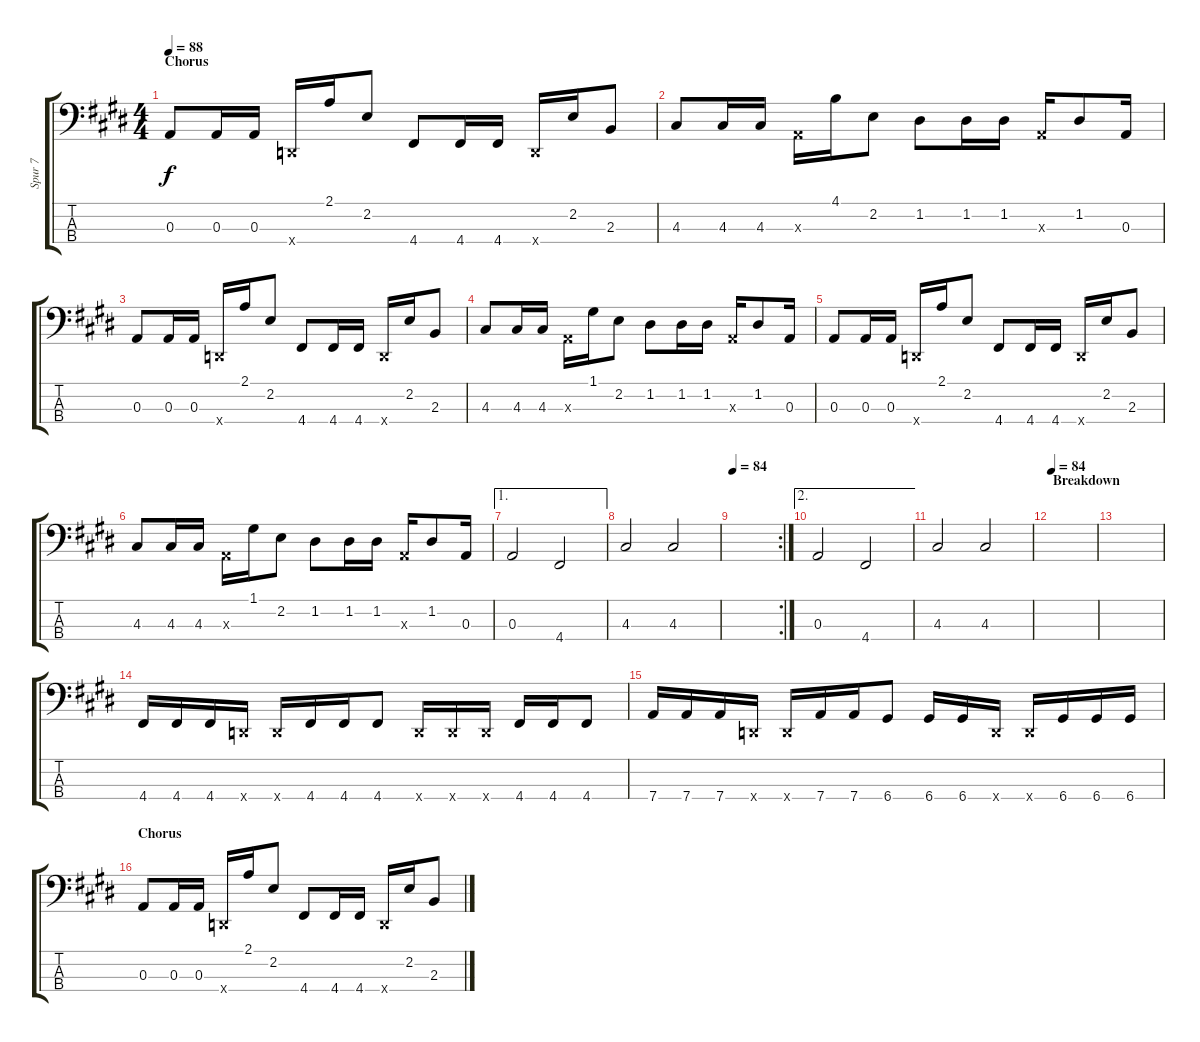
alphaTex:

\track ("Spur 7" "Spur 7") {instrument electricbassfinger}
\staff {score tabs}
\tuning (G2 D2 A1 D1) {hide}
\ts (4 4)
\section ("" "Chorus")
\tempo 88
\clef f4
\ks e
0.3.8{dy f} 0.3.16 0.3.16 0.4{x}.16 2.1.16 2.2.8 4.4.8 4.4.16 4.4.16 0.4{x}.16 2.2.16 2.3.8 |
4.3.8 4.3.16 4.3.16 0.3{x}.16 4.1.16 2.2.8 1.2.8 1.2.16 1.2.16 0.3{x}.16 1.2.8 0.3.16 |
0.3.8 0.3.16 0.3.16 0.4{x}.16 2.1.16 2.2.8 4.4.8 4.4.16 4.4.16 0.4{x}.16 2.2.16 2.3.8 |
4.3.8 4.3.16 4.3.16 0.3{x}.16 1.1.16 2.2.8 1.2.8 1.2.16 1.2.16 0.3{x}.16 1.2.8 0.3.16 |
0.3.8 0.3.16 0.3.16 0.4{x}.16 2.1.16 2.2.8 4.4.8 4.4.16 4.4.16 0.4{x}.16 2.2.16 2.3.8 |
4.3.8 4.3.16 4.3.16 0.3{x}.16 1.1.16 2.2.8 1.2.8 1.2.16 1.2.16 0.3{x}.16 1.2.8 0.3.16 |
\ae 1
0.3.2 4.4.2 |
4.3.2 4.3.2 |
\rc 2
\tempo 84
|
\ae 2
0.3.2 4.4.2 |
4.3.2 4.3.2 |
\section ("" "Breakdown")
\tempo 84
|
|
4.4.16 4.4.16 4.4.16 0.4{x}.16 0.4{x}.16 4.4.16 4.4.16 4.4.8 0.4{x}.16 0.4{x}.16 0.4{x}.16 4.4.16 4.4.16 4.4.8 |
7.4.16 7.4.16 7.4.16 0.4{x}.16 0.4{x}.16 7.4.16 7.4.16 6.4.8 6.4.16 6.4.16 0.4{x}.16 0.4{x}.16 6.4.16 6.4.16 6.4.16 |
\section ("" "Chorus")
0.3.8 0.3.16 0.3.16 0.4{x}.16 2.1.16 2.2.8 4.4.8 4.4.16 4.4.16 0.4{x}.16 2.2.16 2.3.8
